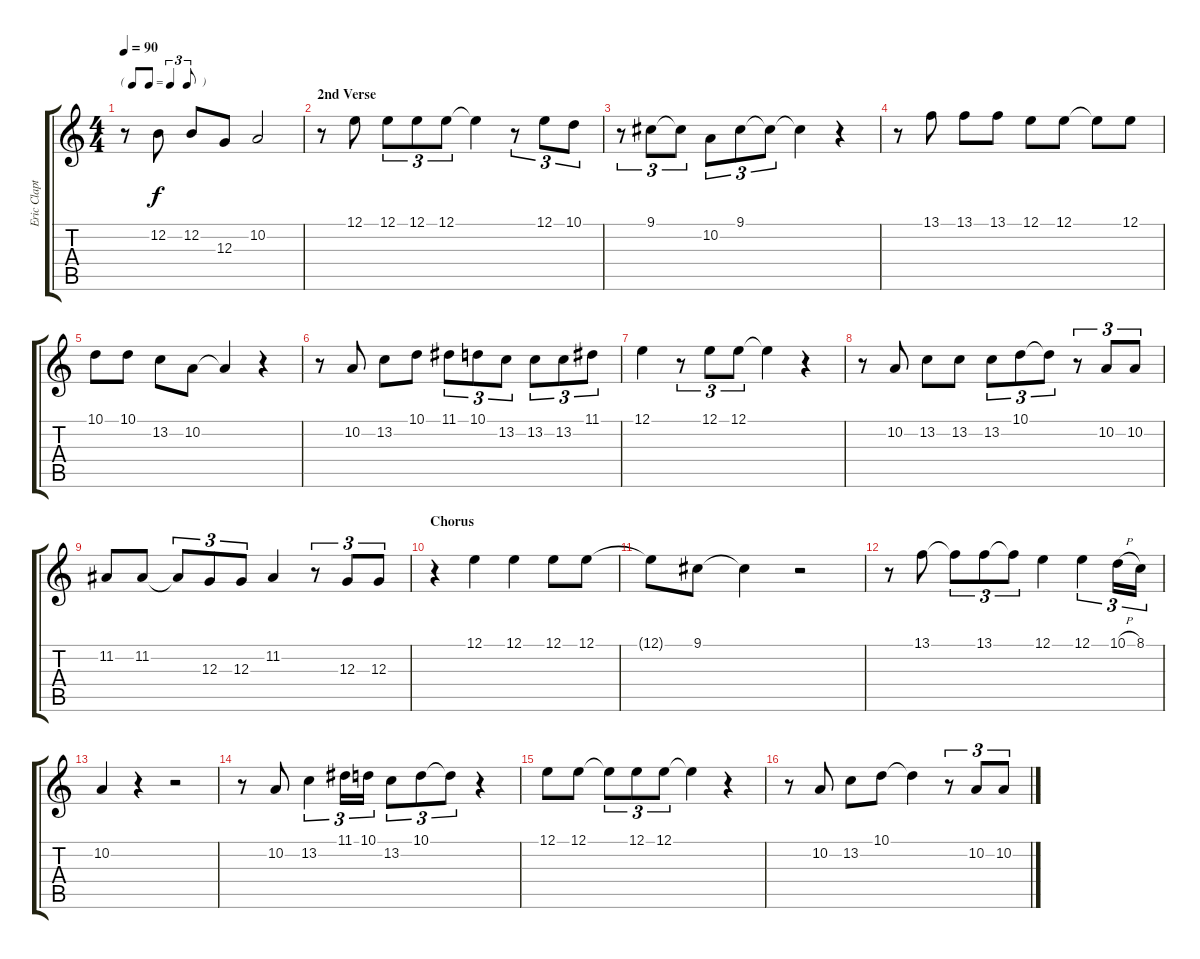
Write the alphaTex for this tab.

\track ("Eric Clapton" "Eric Clapt") {instrument voiceoohs}
\staff {score tabs}
\tuning (E4 B3 G3 D3 A2 E2) {hide}
\ts (4 4)
\tf triplet8th
\tempo 90
\clef g2
\ks c
r.8{dy f} 12.2.8 12.2.8 12.3.8 10.2.2 |
\section ("" "2nd Verse")
r.8 12.1.8 12.1.8{tu (3 2)} 12.1.8{tu (3 2)} 12.1.8{tu (3 2)} 12.1{t}.4 r.8{tu (3 2)} 12.1.8{tu (3 2)} 10.1.8{tu (3 2)} |
r.8{tu (3 2)} 9.1.8{tu (3 2)} 9.1{t}.8{tu (3 2)} 10.2.8{tu (3 2)} 9.1.8{tu (3 2)} 9.1{t}.8{tu (3 2)} 9.1{t}.4 r.4 |
r.8 13.1.8 13.1.8 13.1.8 12.1.8 12.1.8 12.1{t}.8 12.1.8 |
10.1.8 10.1.8 13.2.8 10.2.8 10.2{t}.4 r.4 |
r.8 10.2.8 13.2.8 10.1.8 11.1.8{tu (3 2)} 10.1.8{tu (3 2)} 13.2.8{tu (3 2)} 13.2.8{tu (3 2)} 13.2.8{tu (3 2)} 11.1.8{tu (3 2)} |
12.1.4 r.8{tu (3 2)} 12.1.8{tu (3 2)} 12.1.8{tu (3 2)} 12.1{t}.4 r.4 |
r.8 10.2.8 13.2.8 13.2.8 13.2.8{tu (3 2)} 10.1.8{tu (3 2)} 10.1{t}.8{tu (3 2)} r.8{tu (3 2)} 10.2.8{tu (3 2)} 10.2.8{tu (3 2)} |
11.2.8 11.2.8 11.2{t}.8{tu (3 2)} 12.3.8{tu (3 2)} 12.3.8{tu (3 2)} 11.2.4 r.8{tu (3 2)} 12.3.8{tu (3 2)} 12.3.8{tu (3 2)} |
\section ("" "Chorus")
r.4 12.1.4 12.1.4 12.1.8 12.1.8 |
12.1{t}.8 9.1.8 9.1{t}.4 r.2 |
r.8 13.1.8 13.1{t}.8{tu (3 2)} 13.1.8{tu (3 2)} 13.1{t}.8{tu (3 2)} 12.1.4 12.1.4{tu (3 2)} 10.1{h}.16{tu (3 2)} 8.1.16{tu (3 2)} |
10.2.4 r.4 r.2 |
r.8 10.2.8 13.2.4{tu (3 2)} 11.1.16{tu (3 2)} 10.1.16{tu (3 2)} 13.2.8{tu (3 2)} 10.1.8{tu (3 2)} 10.1{t}.8{tu (3 2)} r.4 |
12.1.8 12.1.8 12.1{t}.8{tu (3 2)} 12.1.8{tu (3 2)} 12.1.8{tu (3 2)} 12.1{t}.4 r.4 |
r.8 10.2.8 13.2.8 10.1.8 10.1{t}.4 r.8{tu (3 2)} 10.2.8{tu (3 2)} 10.2.8{tu (3 2)}
